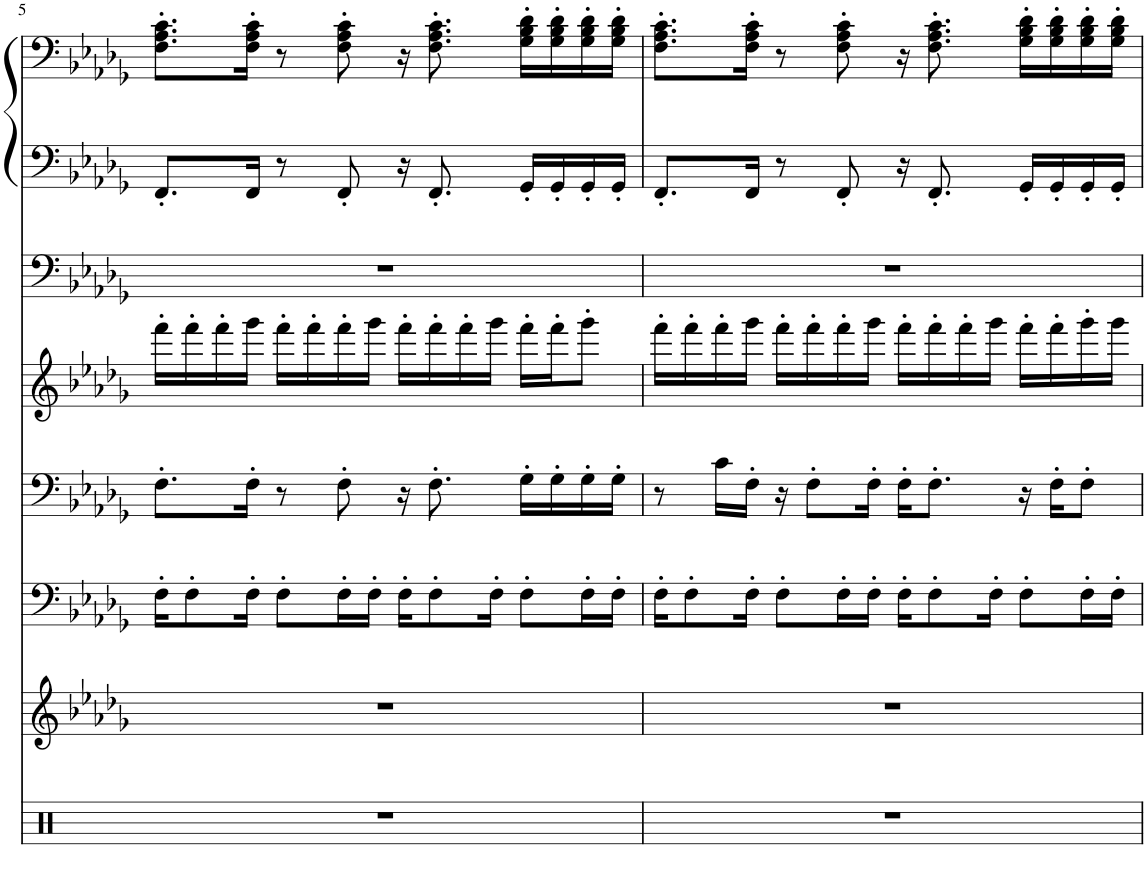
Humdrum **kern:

**kern	**kern	**kern	**kern	**kern	**kern	**kern	**kern
*part7	*part6	*part5	*part4	*part3	*part2	*part1	*part1
*staff8	*staff7	*staff6	*staff5	*staff4	*staff3	*staff2	*staff1
*I"Percussion	*I"Violin	*I"Bass Lead	*I"Tenor Sax	*I"PizzicatoStr.	*I"Synth Bass 2	*I"Polysynth Pad, Enter Song Title Here	*
*	*I'Vln	*	*I'T Sax	*	*	*	*
!!LO:PB:g=z
*clefX	*clefG2	*clefF4	*clefF4	*clefG2	*clefF4	*clefF4	*clefF4
*	*	*	*Trd8c14	*	*	*	*
*k[]	*k[b-e-a-d-g-]	*k[b-e-a-d-g-]	*k[b-e-a-d-g-]	*k[b-e-a-d-g-]	*k[b-e-a-d-g-]	*k[b-e-a-d-g-]	*k[b-e-a-d-g-]
*M4/4	*M4/4	*M4/4	*M4/4	*M4/4	*M4/4	*M4/4	*M4/4
=5	=5	=5	=5	=5	=5	=5	=5
1r	1r	16F'\KL	8.F'\L	16fff'\LL	1r	8.FF'/L	8.F\' 8.A-\' 8.c\'L
.	.	8F'\	.	16fff'\	.	.	.
.	.	.	.	16fff'\	.	.	.
.	.	16F'\Jk	16F'\Jk	16ggg-\JJ	.	16FF/Jk	16F\' 16A-\' 16c\'Jk
.	.	8F'\L	8r	16fff'\LL	.	8r	8r
.	.	.	.	16fff'\	.	.	.
.	.	16F'\L	8F'\	16fff'\	.	8FF'/	8F\' 8A-\' 8c\'
.	.	16F'\JJ	.	16ggg-\JJ	.	.	.
.	.	16F'\KL	16r	16fff'\LL	.	16r	16r
.	.	8F'\	8.F'\	16fff'\	.	8.FF'/	8.F\' 8.A-\' 8.c\'
.	.	.	.	16fff'\	.	.	.
.	.	16F'\Jk	.	16ggg-\JJ	.	.	.
.	.	8F'\L	16G-'\LL	16fff'\LL	.	16GG-'/LL	16G-\' 16B-\' 16d-\'LL
.	.	.	16G-'\	16fff'\J	.	16GG-'/	16G-\' 16B-\' 16d-\'
.	.	16F'\L	16G-'\	8ggg-'\J	.	16GG-'/	16G-\' 16B-\' 16d-\'
.	.	16F'\JJ	16G-'\JJ	.	.	16GG-'/JJ	16G-\' 16B-\' 16d-\'JJ
=6	=6	=6	=6	=6	=6	=6	=6
1r	1r	16F'\KL	8r	16fff'\LL	1r	8.FF'/L	8.F\' 8.A-\' 8.c\'L
.	.	8F'\	.	16fff'\	.	.	.
.	.	.	16c\LL	16fff'\	.	.	.
.	.	16F'\Jk	16F'\JJ	16ggg-\JJ	.	16FF/Jk	16F\' 16A-\' 16c\'Jk
.	.	8F'\L	16r	16fff'\LL	.	8r	8r
.	.	.	8F'\L	16fff'\	.	.	.
.	.	16F'\L	.	16fff'\	.	8FF'/	8F\' 8A-\' 8c\'
.	.	16F'\JJ	16F'\Jk	16ggg-\JJ	.	.	.
.	.	16F'\KL	16F'\KL	16fff'\LL	.	16r	16r
.	.	8F'\	8.F'\J	16fff'\	.	8.FF'/	8.F\' 8.A-\' 8.c\'
.	.	.	.	16fff'\	.	.	.
.	.	16F'\Jk	.	16ggg-\JJ	.	.	.
.	.	8F'\L	16r	16fff'\LL	.	16GG-'/LL	16G-\' 16B-\' 16d-\'LL
.	.	.	16F'\KL	16fff'\	.	16GG-'/	16G-\' 16B-\' 16d-\'
.	.	16F'\L	8F'\J	16ggg-'\	.	16GG-'/	16G-\' 16B-\' 16d-\'
.	.	16F'\JJ	.	16ggg-\JJ	.	16GG-'/JJ	16G-\' 16B-\' 16d-\'JJ
=	=	=	=	=	=	=	=
*-	*-	*-	*-	*-	*-	*-	*-
